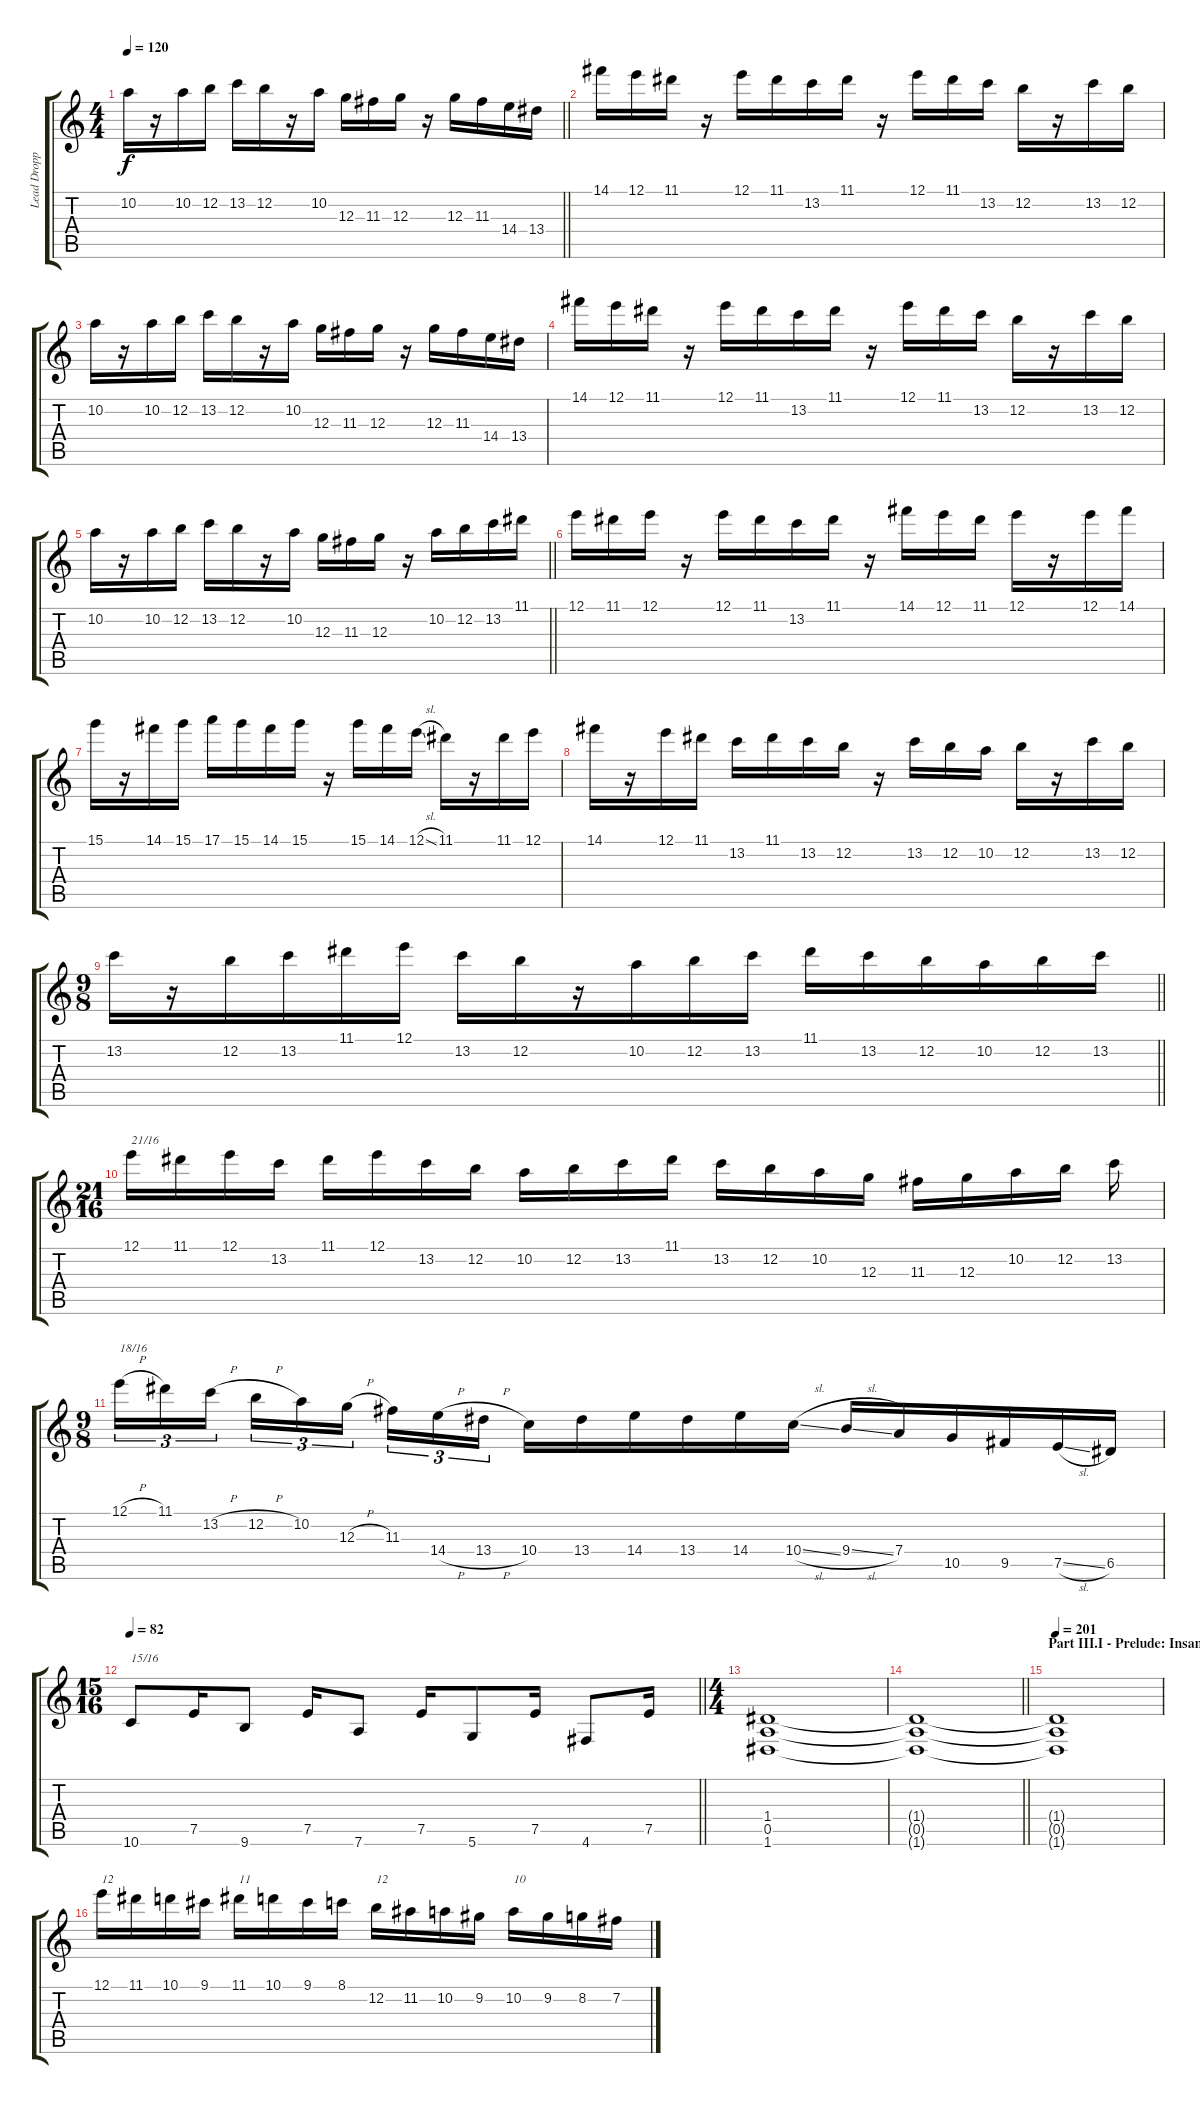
\track ("Lead Dropped D " "Lead Dropp") {instrument distortionguitar}
\staff {score tabs}
\tuning (E4 B3 G3 D3 A2 D2) {hide}
\ts (4 4)
\tempo 120
\clef g2
\barLineRight lightlight
\ks c
10.2.16{dy f} r.16 10.2.16 12.2.16 13.2.16 12.2.16 r.16 10.2.16 12.3.16 11.3.16 12.3.16 r.16 12.3.16 11.3.16 14.4.16 13.4.16 |
14.1.16 12.1.16 11.1.16 r.16 12.1.16 11.1.16 13.2.16 11.1.16 r.16 12.1.16 11.1.16 13.2.16 12.2.16 r.16 13.2.16 12.2.16 |
10.2.16 r.16 10.2.16 12.2.16 13.2.16 12.2.16 r.16 10.2.16 12.3.16 11.3.16 12.3.16 r.16 12.3.16 11.3.16 14.4.16 13.4.16 |
14.1.16 12.1.16 11.1.16 r.16 12.1.16 11.1.16 13.2.16 11.1.16 r.16 12.1.16 11.1.16 13.2.16 12.2.16 r.16 13.2.16 12.2.16 |
\barLineRight lightlight
10.2.16 r.16 10.2.16 12.2.16 13.2.16 12.2.16 r.16 10.2.16 12.3.16 11.3.16 12.3.16 r.16 10.2.16 12.2.16 13.2.16 11.1.16 |
\section ("" "")
12.1.16 11.1.16 12.1.16 r.16 12.1.16 11.1.16 13.2.16 11.1.16 r.16 14.1.16 12.1.16 11.1.16 12.1.16 r.16 12.1.16 14.1.16 |
15.1.16 r.16 14.1.16 15.1.16 17.1.16 15.1.16 14.1.16 15.1.16 r.16 15.1.16 14.1.16 12.1{sl}.16 11.1.16 r.16 11.1.16 12.1.16 |
14.1.16 r.16 12.1.16 11.1.16 13.2.16 11.1.16 13.2.16 12.2.16 r.16 13.2.16 12.2.16 10.2.16 12.2.16 r.16 13.2.16 12.2.16 |
\ts (9 8)
\barLineRight lightlight
13.2.16 r.16 12.2.16 13.2.16 11.1.16 12.1.16 13.2.16 12.2.16 r.16 10.2.16 12.2.16 13.2.16 11.1.16 13.2.16 12.2.16 10.2.16 12.2.16 13.2.16 |
\ts (21 16)
12.1.16{txt "21/16"} 11.1.16 12.1.16 13.2.16 11.1.16 12.1.16 13.2.16 12.2.16 10.2.16 12.2.16 13.2.16 11.1.16 13.2.16 12.2.16 10.2.16 12.3.16 11.3.16 12.3.16 10.2.16 12.2.16 13.2.16 |
\ts (9 8)
12.1{h}.16{tu (3 2) txt "18/16"} 11.1.16{tu (3 2)} 13.2{h}.16{tu (3 2) beam splitsecondary} 12.2{h}.16{tu (3 2)} 10.2.16{tu (3 2)} 12.3{h}.16{tu (3 2) beam splitsecondary} 11.3.16{tu (3 2)} 14.4{h}.16{tu (3 2)} 13.4{h}.16{tu (3 2)} 10.4.16 13.4.16 14.4.16 13.4.16 14.4.16 10.4{sl}.16 9.4{sl}.16 7.4.16 10.5.16 9.5.16 7.5{sl}.16 6.5.16 |
\ts (15 16)
\tempo 82
\barLineRight lightlight
10.6.8{txt "15/16"} 7.5.16 9.6.8 7.5.16 7.6.8 7.5.16 5.6.8 7.5.16 4.6.8 7.5.16 |
\ts (4 4)
(1.4 0.5 1.6).1{volume 3} |
\barLineRight lightlight
(1.4{t} 0.5{t} 1.6{t}).1 |
\section ("" "Part III.I - Prelude: Insanity")
\tempo 201
(1.4{t} 0.5{t} 1.6{t}).1{volume 16} |
12.1.16{txt "12"} 11.1.16 10.1.16 9.1.16 11.1.16{txt "11"} 10.1.16 9.1.16 8.1.16 12.2.16{txt "12"} 11.2.16 10.2.16 9.2.16 10.2.16{txt "10"} 9.2.16 8.2.16 7.2.16
